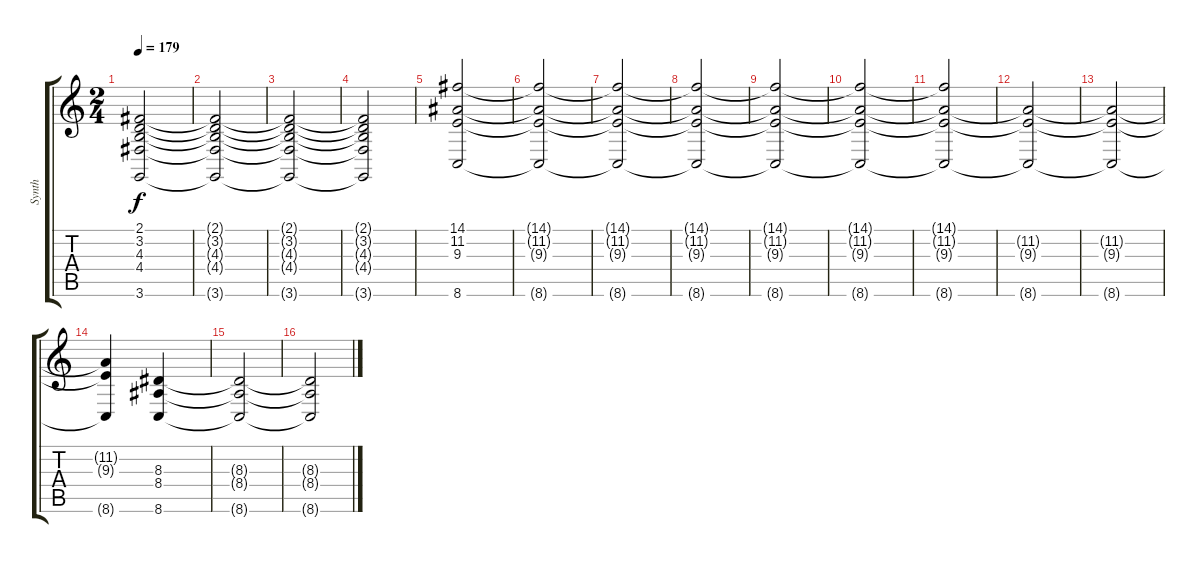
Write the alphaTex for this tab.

\track ("Synth" "Synth") {instrument synthstrings1}
\staff {score tabs}
\tuning (E4 B3 G3 D3 A2 E2) {hide}
\ts (2 4)
\tempo 179
\clef g2
\ks c
(2.1{t} 3.2{t} 4.3{t} 4.4{t} 3.6{t}).2{dy f} |
(2.1{t} 3.2{t} 4.3{t} 4.4{t} 3.6{t}).2 |
(2.1{t} 3.2{t} 4.3{t} 4.4{t} 3.6{t}).2 |
(2.1{t} 3.2{t} 4.3{t} 4.4{t} 3.6{t}).2 |
(14.1 11.2 9.3 8.6).2 |
(14.1{t} 11.2{t} 9.3{t} 8.6{t}).2 |
(14.1{t} 11.2{t} 9.3{t} 8.6{t}).2 |
(14.1{t} 11.2{t} 9.3{t} 8.6{t}).2 |
(14.1{t} 11.2{t} 9.3{t} 8.6{t}).2 |
(14.1{t} 11.2{t} 9.3{t} 8.6{t}).2 |
(14.1{t} 11.2{t} 9.3{t} 8.6{t}).2 |
(11.2{t} 9.3{t} 8.6{t}).2 |
(11.2{t} 9.3{t} 8.6{t}).2 |
(11.2{t} 9.3{t} 8.6{t}).4 (8.3 8.4 8.6).4 |
(8.3{t} 8.4{t} 8.6{t}).2 |
(8.3{t} 8.4{t} 8.6{t}).2
